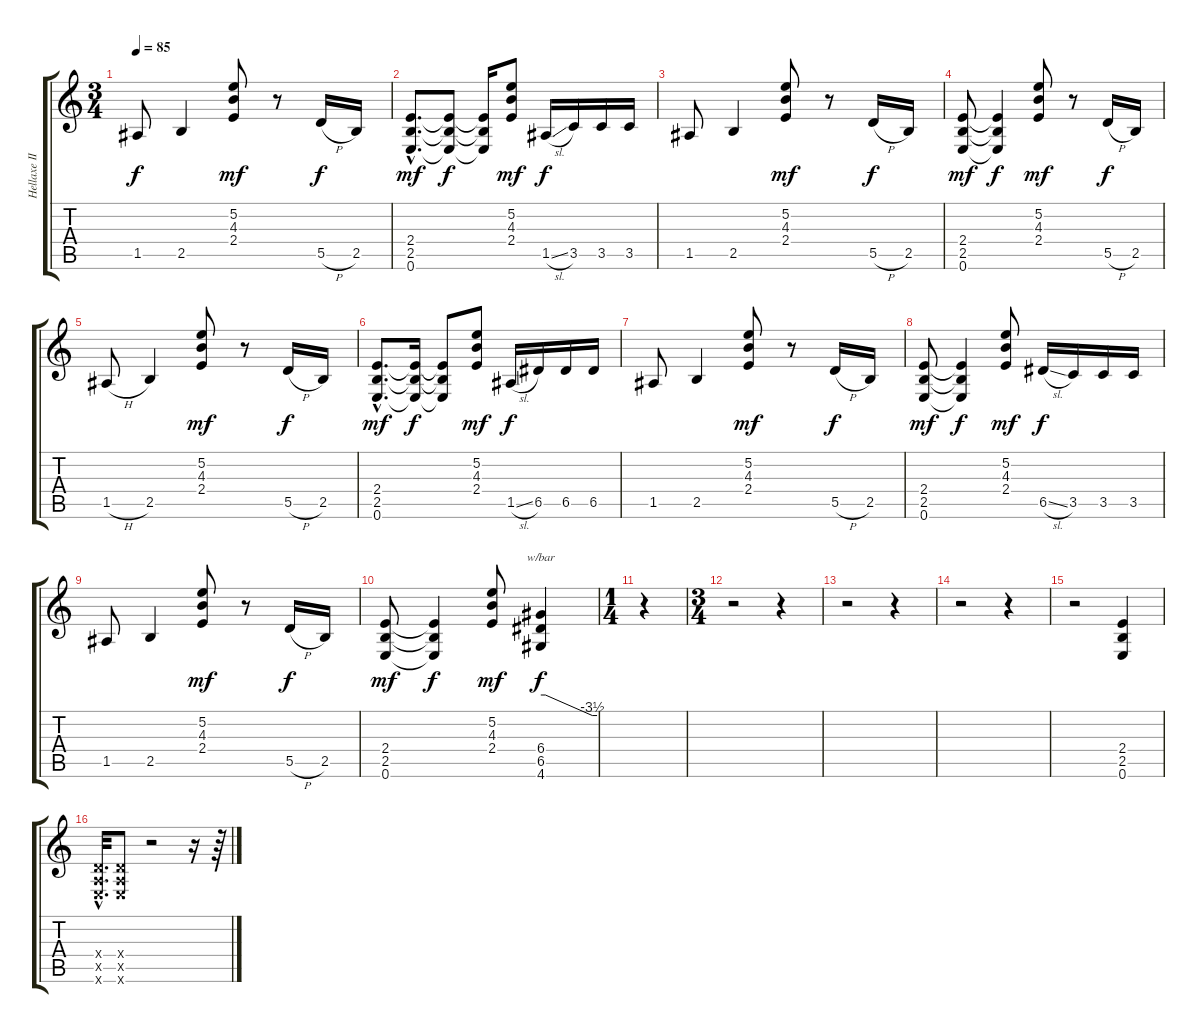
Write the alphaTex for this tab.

\track ("Hellaxe II" "Hellaxe II") {instrument distortionguitar}
\staff {score tabs}
\tuning (E4 B3 G3 D3 A2 E2) {hide}
\ts (3 4)
\tempo 85
\clef g2
\ks c
1.5.8{dy f} 2.5.4 (5.2 4.3 2.4).8{dy mf balance 16} r.8{balance 8} 5.5{h}.16{dy f} 2.5.16 |
(2.4{hac} 2.5{hac} 0.6{hac}).8{d dy mf balance 16} (2.4{t} 2.5{t} 0.6{t}).8{dy f} (2.4{t} 2.5{t} 0.6{t}).16 (5.2 4.3 2.4).8{dy mf} 1.5{sl}.16{dy f balance 8} 3.5.16 3.5.16 3.5.16 |
1.5.8 2.5.4 (5.2 4.3 2.4).8{dy mf balance 16} r.8{balance 8} 5.5{h}.16{dy f} 2.5.16 |
(2.4 2.5 0.6).8{dy mf balance 16} (2.4{t} 2.5{t} 0.6{t}).4{dy f} (5.2 4.3 2.4).8{dy mf} r.8{balance 8} 5.5{h}.16{dy f} 2.5.16 |
1.5{h}.8 2.5.4 (5.2 4.3 2.4).8{dy mf balance 16} r.8{balance 8} 5.5{h}.16{dy f} 2.5.16 |
(2.4{hac} 2.5{hac} 0.6{hac}).8{d dy mf balance 16} (2.4{t} 2.5{t} 0.6{t}).16{dy f} (2.4{t} 2.5{t} 0.6{t}).8 (5.2 4.3 2.4).8{dy mf} 1.5{sl}.16{dy f balance 8} 6.5.16 6.5.16 6.5.16 |
1.5.8 2.5.4 (5.2 4.3 2.4).8{dy mf balance 16} r.8{balance 8} 5.5{h}.16{dy f} 2.5.16 |
(2.4 2.5 0.6).8{dy mf balance 16} (2.4{t} 2.5{t} 0.6{t}).4{dy f} (5.2 4.3 2.4).8{dy mf} 6.5{sl}.16{dy f balance 8} 3.5.16 3.5.16 3.5.16 |
1.5.8 2.5.4 (5.2 4.3 2.4).8{dy mf balance 16} r.8{balance 8} 5.5{h}.16{dy f} 2.5.16 |
(2.4 2.5 0.6).8{dy mf balance 16} (2.4{t} 2.5{t} 0.6{t}).4{dy f} (5.2 4.3 2.4).8{dy mf} (6.4 6.5 4.6).4{tbe (custom default 0 0 5 0 55 -14 60 -14) dy f} |
\ts (1 4)
r.4 |
\ts (3 4)
r.2 r.4 |
r.2 r.4 |
r.2 r.4 |
r.2 (2.4 2.5 0.6).4 |
(0.4{hac x} 0.5{hac x} 0.6{hac x}).32{d} (0.4{x} 0.5{x} 0.6{x}).8 r.2 r.16 r.64
